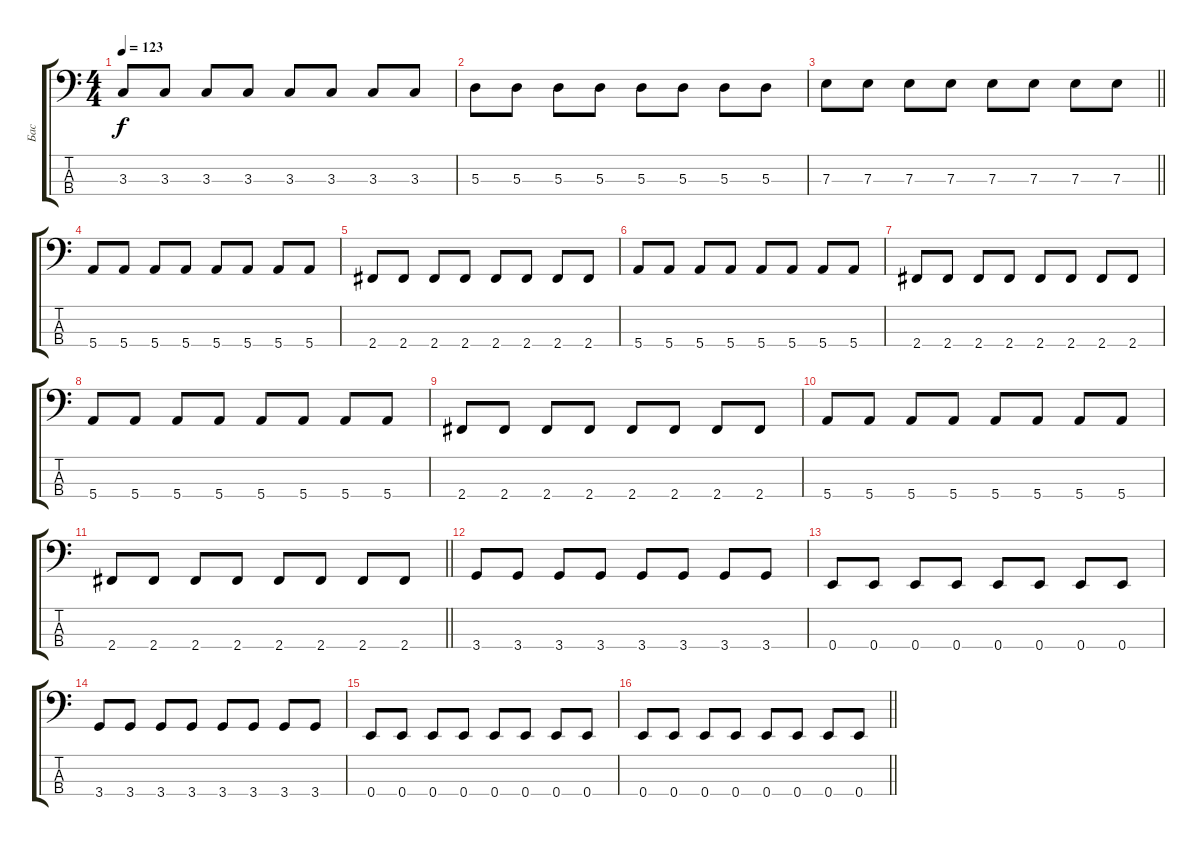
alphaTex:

\track ("Бас" "Бас") {instrument electricbassfinger}
\staff {score tabs}
\tuning (G2 D2 A1 E1) {hide}
\ts (4 4)
\tempo 123
\clef f4
\ks c
3.3.8{dy f} 3.3.8 3.3.8 3.3.8 3.3.8 3.3.8 3.3.8 3.3.8 |
5.3.8 5.3.8 5.3.8 5.3.8 5.3.8 5.3.8 5.3.8 5.3.8 |
\barLineRight lightlight
7.3.8 7.3.8 7.3.8 7.3.8 7.3.8 7.3.8 7.3.8 7.3.8 |
5.4.8 5.4.8 5.4.8 5.4.8 5.4.8 5.4.8 5.4.8 5.4.8 |
2.4.8 2.4.8 2.4.8 2.4.8 2.4.8 2.4.8 2.4.8 2.4.8 |
5.4.8 5.4.8 5.4.8 5.4.8 5.4.8 5.4.8 5.4.8 5.4.8 |
2.4.8 2.4.8 2.4.8 2.4.8 2.4.8 2.4.8 2.4.8 2.4.8 |
5.4.8 5.4.8 5.4.8 5.4.8 5.4.8 5.4.8 5.4.8 5.4.8 |
2.4.8 2.4.8 2.4.8 2.4.8 2.4.8 2.4.8 2.4.8 2.4.8 |
5.4.8 5.4.8 5.4.8 5.4.8 5.4.8 5.4.8 5.4.8 5.4.8 |
\barLineRight lightlight
2.4.8 2.4.8 2.4.8 2.4.8 2.4.8 2.4.8 2.4.8 2.4.8 |
3.4.8 3.4.8 3.4.8 3.4.8 3.4.8 3.4.8 3.4.8 3.4.8 |
0.4.8 0.4.8 0.4.8 0.4.8 0.4.8 0.4.8 0.4.8 0.4.8 |
3.4.8 3.4.8 3.4.8 3.4.8 3.4.8 3.4.8 3.4.8 3.4.8 |
0.4.8 0.4.8 0.4.8 0.4.8 0.4.8 0.4.8 0.4.8 0.4.8 |
\barLineRight lightlight
0.4.8 0.4.8 0.4.8 0.4.8 0.4.8 0.4.8 0.4.8 0.4.8
